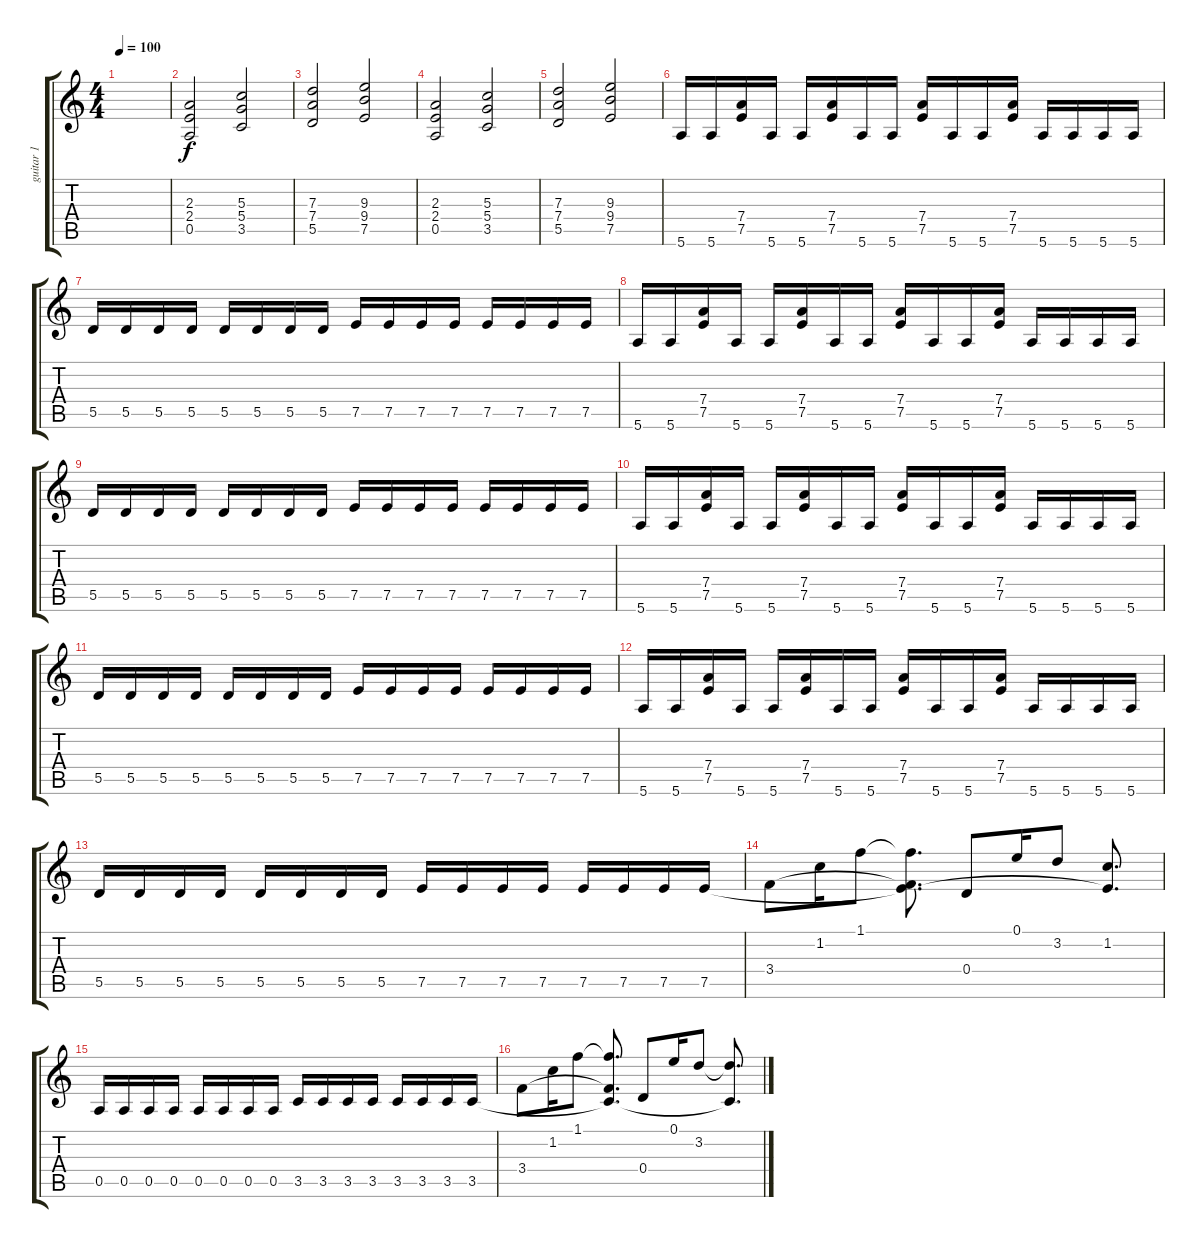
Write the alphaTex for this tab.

\track ("guitar 1" "guitar 1") {instrument distortionguitar}
\staff {score tabs}
\tuning (E4 B3 G3 D3 A2 E2) {hide}
\ts (4 4)
\tempo 100
\clef g2
\ks c
|
(2.3 2.4 0.5).2 (5.3 5.4 3.5).2 |
(7.3 7.4 5.5).2 (9.3 9.4 7.5).2 |
(2.3 2.4 0.5).2 (5.3 5.4 3.5).2 |
(7.3 7.4 5.5).2 (9.3 9.4 7.5).2 |
5.6.16 5.6.16 (7.4 7.5).16 5.6.16 5.6.16 (7.4 7.5).16 5.6.16 5.6.16 (7.4 7.5).16 5.6.16 5.6.16 (7.4 7.5).16 5.6.16 5.6.16 5.6.16 5.6.16 |
5.5.16 5.5.16 5.5.16 5.5.16 5.5.16 5.5.16 5.5.16 5.5.16 7.5.16 7.5.16 7.5.16 7.5.16 7.5.16 7.5.16 7.5.16 7.5.16 |
5.6.16 5.6.16 (7.4 7.5).16 5.6.16 5.6.16 (7.4 7.5).16 5.6.16 5.6.16 (7.4 7.5).16 5.6.16 5.6.16 (7.4 7.5).16 5.6.16 5.6.16 5.6.16 5.6.16 |
5.5.16 5.5.16 5.5.16 5.5.16 5.5.16 5.5.16 5.5.16 5.5.16 7.5.16 7.5.16 7.5.16 7.5.16 7.5.16 7.5.16 7.5.16 7.5.16 |
5.6.16 5.6.16 (7.4 7.5).16 5.6.16 5.6.16 (7.4 7.5).16 5.6.16 5.6.16 (7.4 7.5).16 5.6.16 5.6.16 (7.4 7.5).16 5.6.16 5.6.16 5.6.16 5.6.16 |
5.5.16 5.5.16 5.5.16 5.5.16 5.5.16 5.5.16 5.5.16 5.5.16 7.5.16 7.5.16 7.5.16 7.5.16 7.5.16 7.5.16 7.5.16 7.5.16 |
5.6.16 5.6.16 (7.4 7.5).16 5.6.16 5.6.16 (7.4 7.5).16 5.6.16 5.6.16 (7.4 7.5).16 5.6.16 5.6.16 (7.4 7.5).16 5.6.16 5.6.16 5.6.16 5.6.16 |
5.5.16 5.5.16 5.5.16 5.5.16 5.5.16 5.5.16 5.5.16 5.5.16 7.5.16 7.5.16 7.5.16 7.5.16 7.5.16 7.5.16 7.5.16 7.5.16 |
3.4.8{instrument overdrivenguitar} 1.2.16 1.1.8 (1.1{t} 3.4{t} 7.5{t}).8{d} 0.4.8 0.1.16 3.2.8 (1.2 7.5{t}).8{d} |
0.5.16 0.5.16 0.5.16 0.5.16 0.5.16 0.5.16 0.5.16 0.5.16 3.5.16 3.5.16 3.5.16 3.5.16 3.5.16 3.5.16 3.5.16 3.5.16 |
3.4.8{instrument overdrivenguitar} 1.2.16 1.1.8 (1.1{t} 3.4{t} 3.5{t}).8{d} 0.4.8 0.1.16 3.2.8 (3.2{t} 3.5{t}).8{d}
